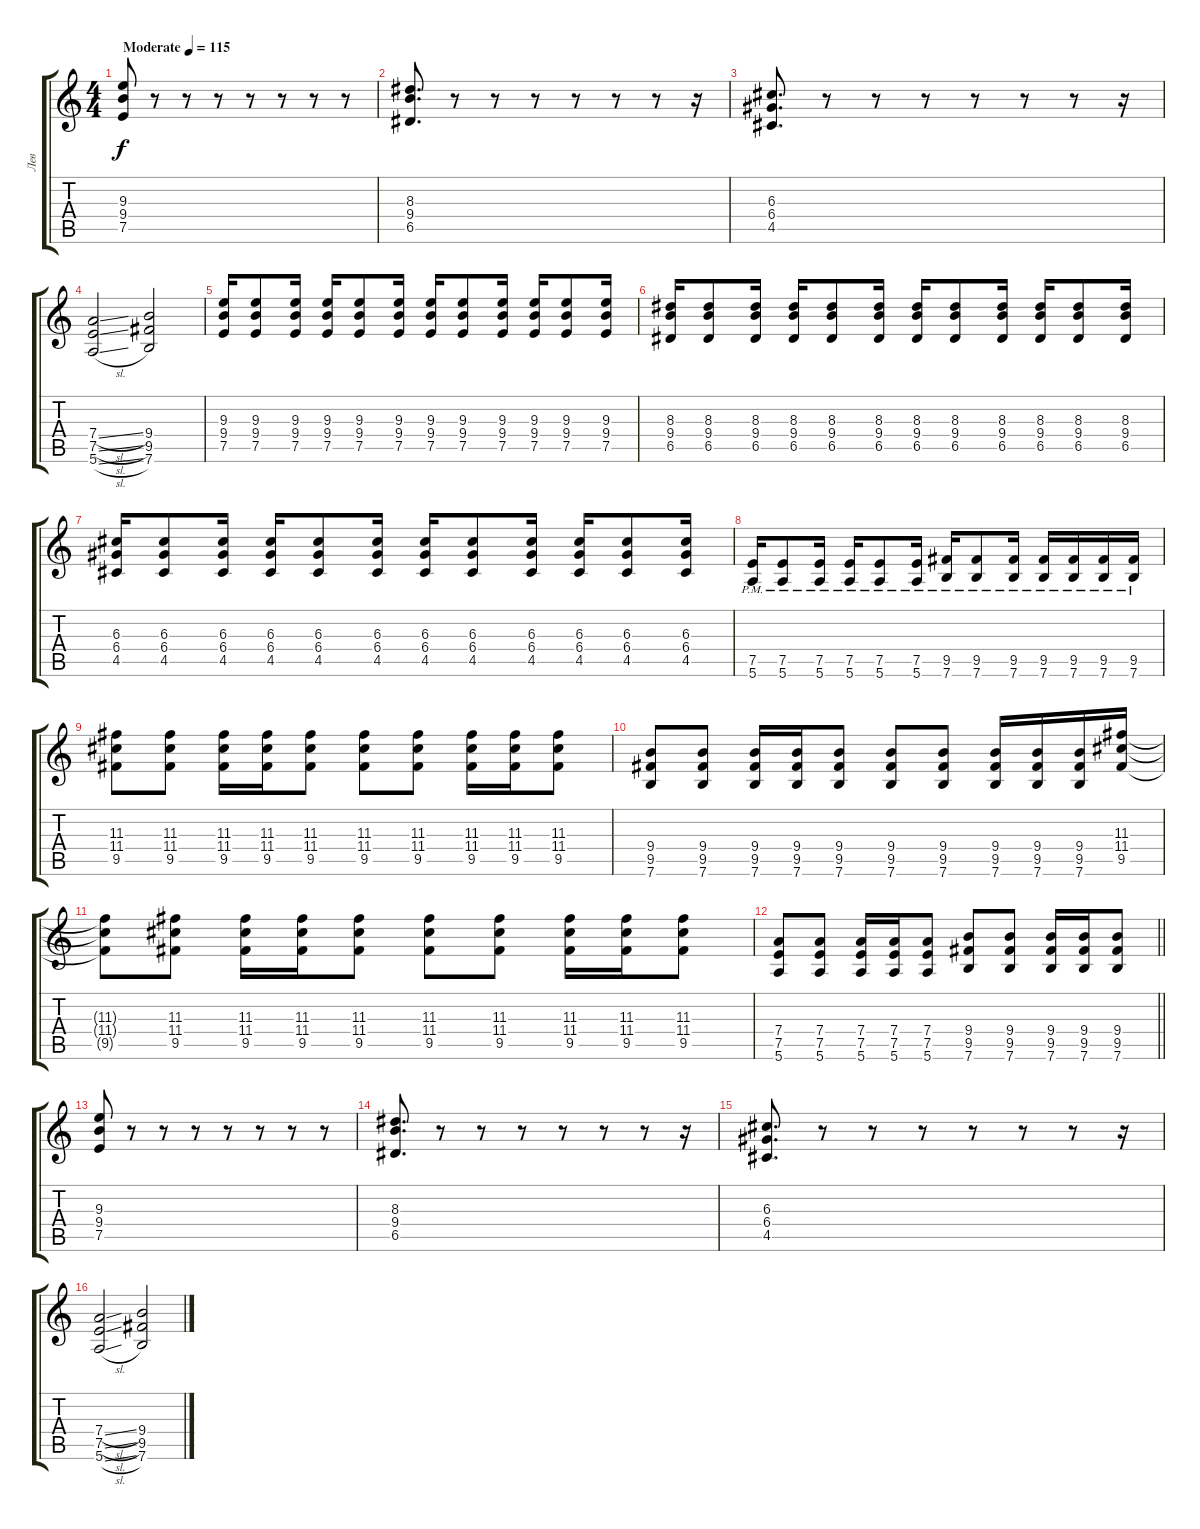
\track ("Лев" "Лев") {instrument overdrivenguitar}
\staff {score tabs}
\tuning (E4 B3 G3 D3 A2 E2) {hide}
\ts (4 4)
\tempo (115 "Moderate")
\clef g2
\ks c
(9.3 9.4 7.5).8{dy f instrument overdrivenguitar} r.8 r.8 r.8 r.8 r.8 r.8 r.8 |
(8.3 9.4 6.5).8{d} r.8 r.8 r.8 r.8 r.8 r.8 r.16 |
(6.3 6.4 4.5).8{d} r.8 r.8 r.8 r.8 r.8 r.8 r.16 |
(7.4{sl} 7.5{sl} 5.6{sl}).2 (9.4 9.5 7.6).2 |
(9.3 9.4 7.5).16 (9.3 9.4 7.5).8 (9.3 9.4 7.5).16 (9.3 9.4 7.5).16 (9.3 9.4 7.5).8 (9.3 9.4 7.5).16 (9.3 9.4 7.5).16 (9.3 9.4 7.5).8 (9.3 9.4 7.5).16 (9.3 9.4 7.5).16 (9.3 9.4 7.5).8 (9.3 9.4 7.5).16 |
(8.3 9.4 6.5).16 (8.3 9.4 6.5).8 (8.3 9.4 6.5).16 (8.3 9.4 6.5).16 (8.3 9.4 6.5).8 (8.3 9.4 6.5).16 (8.3 9.4 6.5).16 (8.3 9.4 6.5).8 (8.3 9.4 6.5).16 (8.3 9.4 6.5).16 (8.3 9.4 6.5).8 (8.3 9.4 6.5).16 |
(6.3 6.4 4.5).16 (6.3 6.4 4.5).8 (6.3 6.4 4.5).16 (6.3 6.4 4.5).16 (6.3 6.4 4.5).8 (6.3 6.4 4.5).16 (6.3 6.4 4.5).16 (6.3 6.4 4.5).8 (6.3 6.4 4.5).16 (6.3 6.4 4.5).16 (6.3 6.4 4.5).8 (6.3 6.4 4.5).16 |
(7.5{pm} 5.6{pm}).16 (7.5{pm} 5.6{pm}).8 (7.5{pm} 5.6{pm}).16 (7.5{pm} 5.6{pm}).16 (7.5{pm} 5.6{pm}).8 (7.5{pm} 5.6{pm}).16 (9.5{pm} 7.6{pm}).16 (9.5{pm} 7.6{pm}).8 (9.5{pm} 7.6{pm}).16 (9.5{pm} 7.6{pm}).16 (9.5{pm} 7.6{pm}).16 (9.5{pm} 7.6{pm}).16 (9.5{pm} 7.6{pm}).16 |
(11.3 11.4 9.5).8 (11.3 11.4 9.5).8 (11.3 11.4 9.5).16 (11.3 11.4 9.5).16 (11.3 11.4 9.5).8 (11.3 11.4 9.5).8 (11.3 11.4 9.5).8 (11.3 11.4 9.5).16 (11.3 11.4 9.5).16 (11.3 11.4 9.5).8 |
(9.4 9.5 7.6).8 (9.4 9.5 7.6).8 (9.4 9.5 7.6).16 (9.4 9.5 7.6).16 (9.4 9.5 7.6).8 (9.4 9.5 7.6).8 (9.4 9.5 7.6).8 (9.4 9.5 7.6).16 (9.4 9.5 7.6).16 (9.4 9.5 7.6).16 (11.3 11.4 9.5).16 |
(11.3{t} 11.4{t} 9.5{t}).8 (11.3 11.4 9.5).8 (11.3 11.4 9.5).16 (11.3 11.4 9.5).16 (11.3 11.4 9.5).8 (11.3 11.4 9.5).8 (11.3 11.4 9.5).8 (11.3 11.4 9.5).16 (11.3 11.4 9.5).16 (11.3 11.4 9.5).8 |
\barLineRight lightlight
(7.4 7.5 5.6).8 (7.4 7.5 5.6).8 (7.4 7.5 5.6).16 (7.4 7.5 5.6).16 (7.4 7.5 5.6).8 (9.4 9.5 7.6).8 (9.4 9.5 7.6).8 (9.4 9.5 7.6).16 (9.4 9.5 7.6).16 (9.4 9.5 7.6).8 |
(9.3 9.4 7.5).8 r.8 r.8 r.8 r.8 r.8 r.8 r.8 |
(8.3 9.4 6.5).8{d} r.8 r.8 r.8 r.8 r.8 r.8 r.16 |
(6.3 6.4 4.5).8{d} r.8 r.8 r.8 r.8 r.8 r.8 r.16 |
(7.4{sl} 7.5{sl} 5.6{sl}).2 (9.4 9.5 7.6).2
